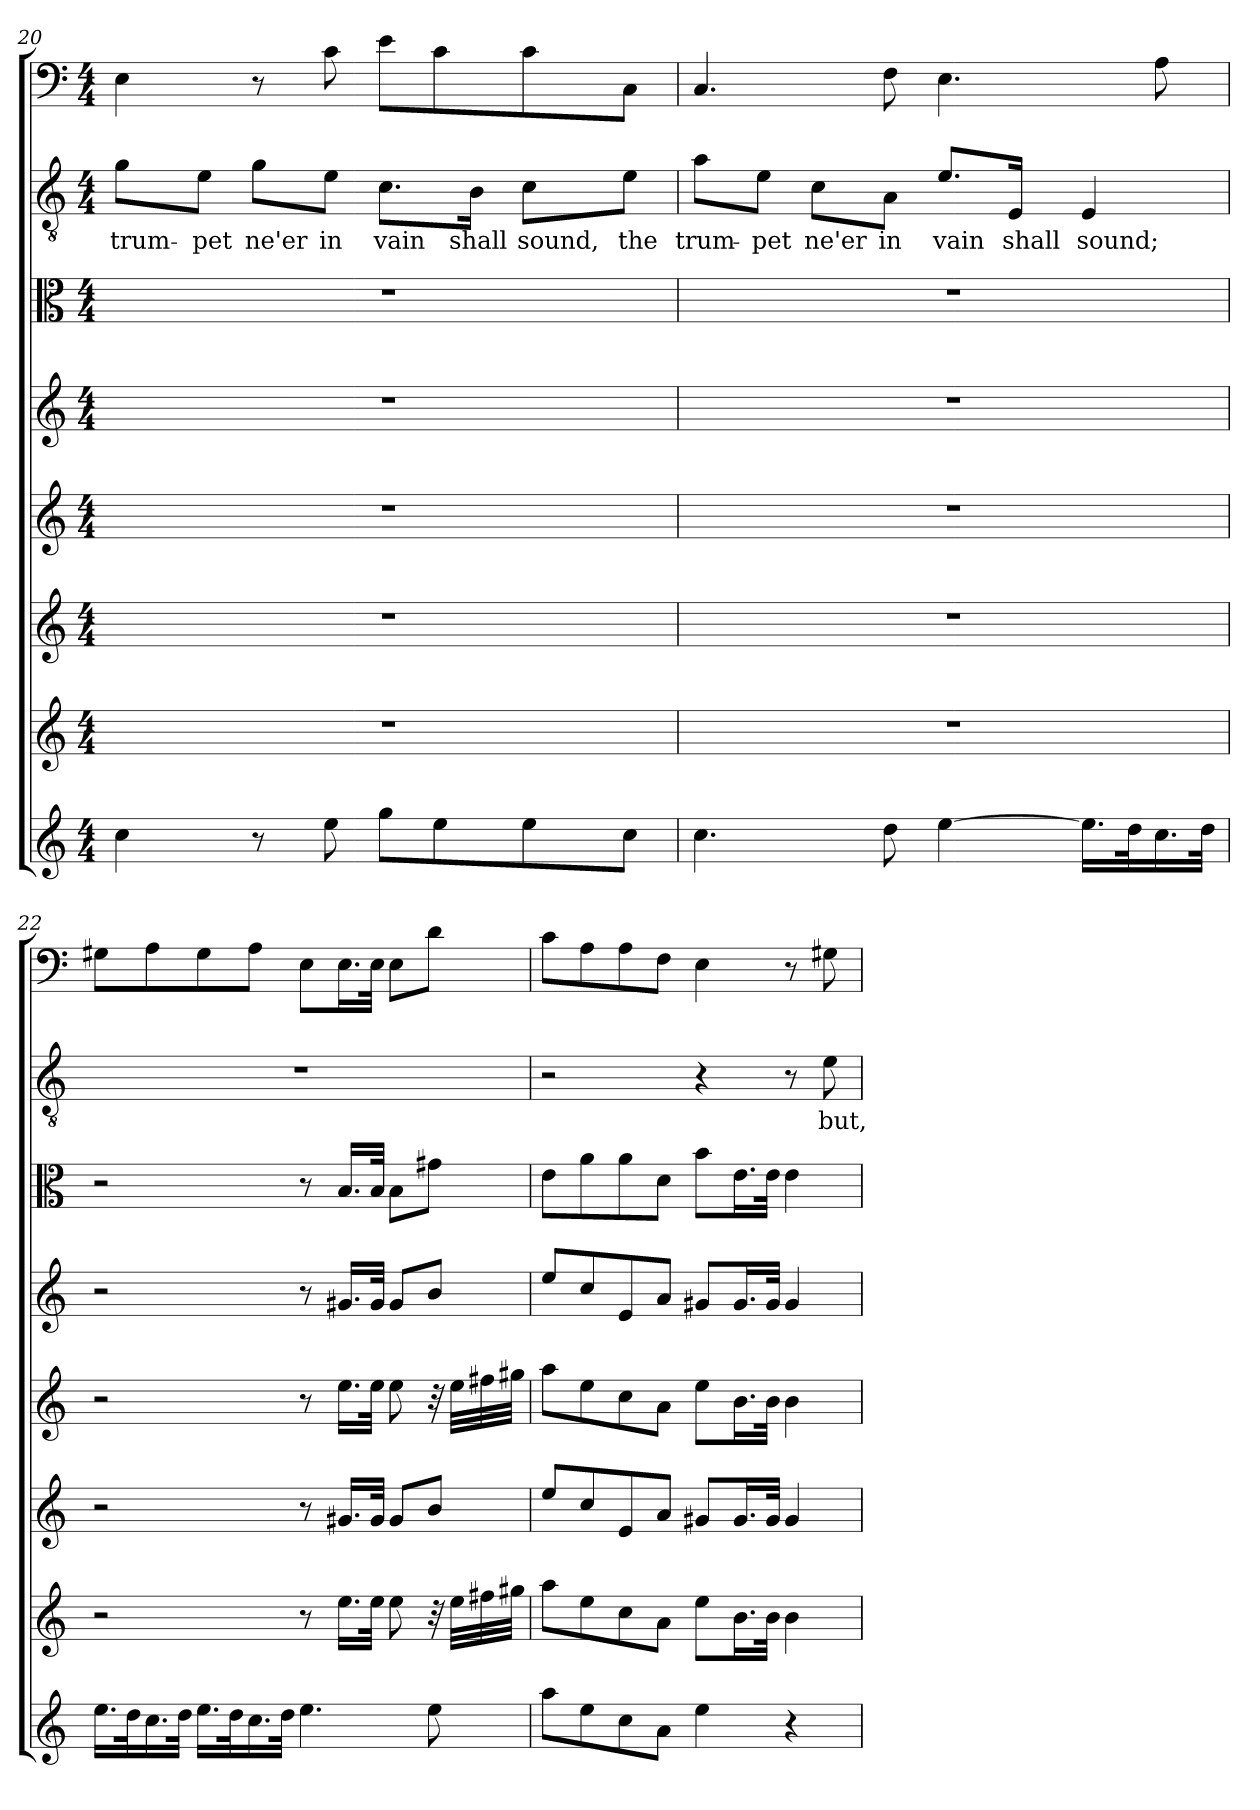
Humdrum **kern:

**kern	**kern	**kern	**kern	**kern	**kern	**kern	**text	**kern
*part8	*part7	*part6	*part5	*part4	*part3	*part2	*part2	*part1
*staff8	*staff7	*staff6	*staff5	*staff4	*staff3	*staff2	*staff2	*staff1
*clefG2	*clefG2	*clefG2	*clefG2	*clefG2	*clefC3	*clefGv2	*	*clefF4
*k[]	*k[]	*k[]	*k[]	*k[]	*k[]	*k[]	*	*k[]
*a:	*a:	*a:	*a:	*a:	*a:	*a:	*	*a:
*M4/4	*M4/4	*M4/4	*M4/4	*M4/4	*M4/4	*M4/4	*	*M4/4
=20	=20	=20	=20	=20	=20	=20	=20	=20
4cc\	1r	1r	1r	1r	1r	8g\L	trum-	4E\
.	.	.	.	.	.	8e\J	-pet	.
8r	.	.	.	.	.	8g\L	ne'er	8r
8ee\	.	.	.	.	.	8e\J	in	8c\
8gg\L	.	.	.	.	.	8.c\L	vain	8e\L
8ee\	.	.	.	.	.	.	.	8c\
.	.	.	.	.	.	16B\Jk	shall	.
8ee\	.	.	.	.	.	8c\L	sound,	8c\
8cc\J	.	.	.	.	.	8e\J	the	8C\J
=21	=21	=21	=21	=21	=21	=21	=21	=21
4.cc\	1r	1r	1r	1r	1r	8a\L	trum-	4.C/
.	.	.	.	.	.	8e\J	-pet	.
.	.	.	.	.	.	8c\L	ne'er	.
8dd\	.	.	.	.	.	8A\J	in	8F\
[4ee\	.	.	.	.	.	8.e/L	vain	4.E\
.	.	.	.	.	.	16E/Jk	shall	.
16.ee\LL]	.	.	.	.	.	4E/	sound;	.
32dd\K	.	.	.	.	.	.	.	.
16.cc\	.	.	.	.	.	.	.	8A\
32dd\JJk	.	.	.	.	.	.	.	.
=22	=22	=22	=22	=22	=22	=22	=22	=22
16.ee\LL	2r	2r	2r	2r	2r	1r	.	8G#X\L
32dd\K	.	.	.	.	.	.	.	.
16.cc\	.	.	.	.	.	.	.	8A\
32dd\JJk	.	.	.	.	.	.	.	.
16.ee\LL	.	.	.	.	.	.	.	8G#\
32dd\K	.	.	.	.	.	.	.	.
16.cc\	.	.	.	.	.	.	.	8A\J
32dd\JJk	.	.	.	.	.	.	.	.
4.ee\	8r	8r	8r	8r	8r	.	.	8E\L
.	16.ee\LL	16.g#X/LL	16.ee\LL	16.g#X/LL	16.B/LL	.	.	16.E\L
.	32ee\JJk	32g#/JJk	32ee\JJk	32g#/JJk	32B/JJk	.	.	32E\JJk
.	8ee\	8g#/L	8ee\	8g#/L	8B\L	.	.	8E\L
8ee\	32r	8b/J	32r	8b/J	8g#X\J	.	.	8d\J
.	32ee\LLL	.	32ee\LLL	.	.	.	.	.
.	32ff#X\	.	32ff#X\	.	.	.	.	.
.	32gg#X\JJJ	.	32gg#X\JJJ	.	.	.	.	.
=23	=23	=23	=23	=23	=23	=23	=23	=23
8aa\L	8aa\L	8ee/L	8aa\L	8ee/L	8e\L	2r	.	8c\L
8ee\	8ee\	8cc/	8ee\	8cc/	8a\	.	.	8A\
8cc\	8cc\	8e/	8cc\	8e/	8a\	.	.	8A\
8a\J	8a\J	8a/J	8a\J	8a/J	8d\J	.	.	8F\J
4ee\	8ee\L	8g#X/L	8ee\L	8g#X/L	8b\L	4r	.	4E\
.	16.b\L	16.g#/L	16.b\L	16.g#/L	16.e\L	.	.	.
.	32b\JJk	32g#/JJk	32b\JJk	32g#/JJk	32e\JJk	.	.	.
4r	4b\	4g#/	4b\	4g#/	4e\	8r	.	8r
.	.	.	.	.	.	8e\	but,	8G#X\
=	=	=	=	=	=	=	=	=
*-	*-	*-	*-	*-	*-	*-	*-	*-
